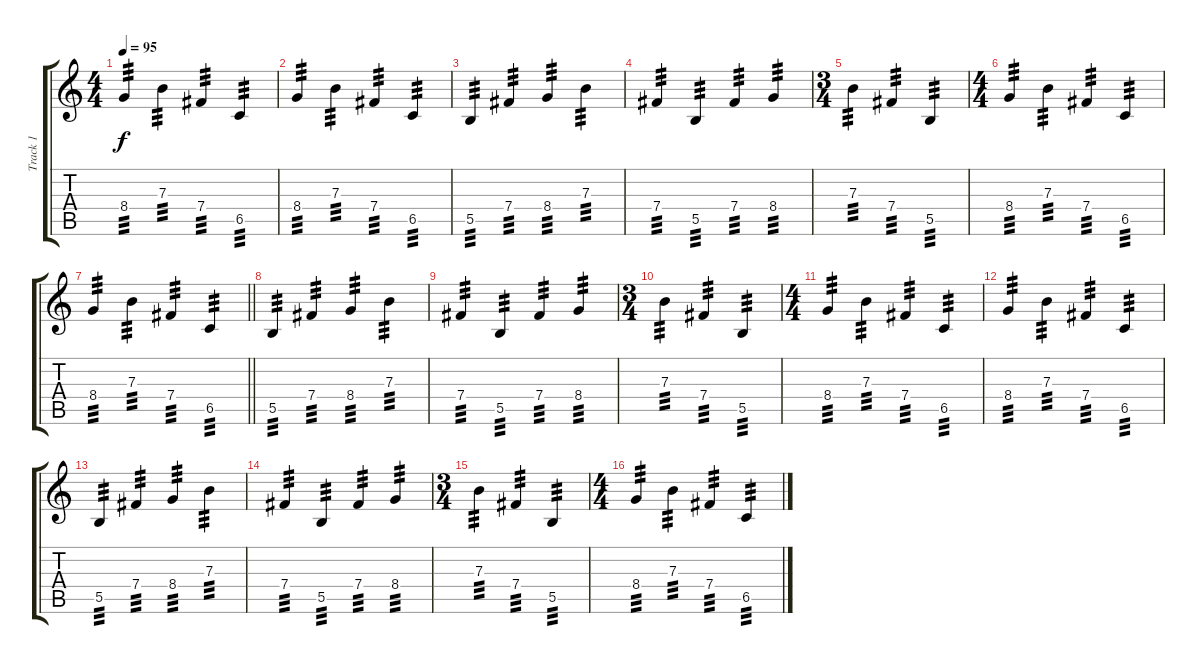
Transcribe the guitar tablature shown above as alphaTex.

\track ("Track 1" "Track 1") {instrument overdrivenguitar}
\staff {score tabs}
\tuning (Db4 Ab3 E3 B2 Gb2 B1) {hide}
\ts (4 4)
\tempo 95
\clef g2
\ks c
8.4.4{tp 3 dy f} 7.3.4{tp 3} 7.4.4{tp 3} 6.5.4{tp 3} |
8.4.4{tp 3} 7.3.4{tp 3} 7.4.4{tp 3} 6.5.4{tp 3} |
5.5.4{tp 3} 7.4.4{tp 3} 8.4.4{tp 3} 7.3.4{tp 3} |
7.4.4{tp 3} 5.5.4{tp 3} 7.4.4{tp 3} 8.4.4{tp 3} |
\ts (3 4)
7.3.4{tp 3} 7.4.4{tp 3} 5.5.4{tp 3} |
\ts (4 4)
8.4.4{tp 3} 7.3.4{tp 3} 7.4.4{tp 3} 6.5.4{tp 3} |
\barLineRight lightlight
8.4.4{tp 3} 7.3.4{tp 3} 7.4.4{tp 3} 6.5.4{tp 3} |
5.5.4{tp 3} 7.4.4{tp 3} 8.4.4{tp 3} 7.3.4{tp 3} |
7.4.4{tp 3} 5.5.4{tp 3} 7.4.4{tp 3} 8.4.4{tp 3} |
\ts (3 4)
7.3.4{tp 3} 7.4.4{tp 3} 5.5.4{tp 3} |
\ts (4 4)
8.4.4{tp 3} 7.3.4{tp 3} 7.4.4{tp 3} 6.5.4{tp 3} |
8.4.4{tp 3} 7.3.4{tp 3} 7.4.4{tp 3} 6.5.4{tp 3} |
5.5.4{tp 3} 7.4.4{tp 3} 8.4.4{tp 3} 7.3.4{tp 3} |
7.4.4{tp 3} 5.5.4{tp 3} 7.4.4{tp 3} 8.4.4{tp 3} |
\ts (3 4)
7.3.4{tp 3} 7.4.4{tp 3} 5.5.4{tp 3} |
\ts (4 4)
8.4.4{tp 3} 7.3.4{tp 3} 7.4.4{tp 3} 6.5.4{tp 3}
